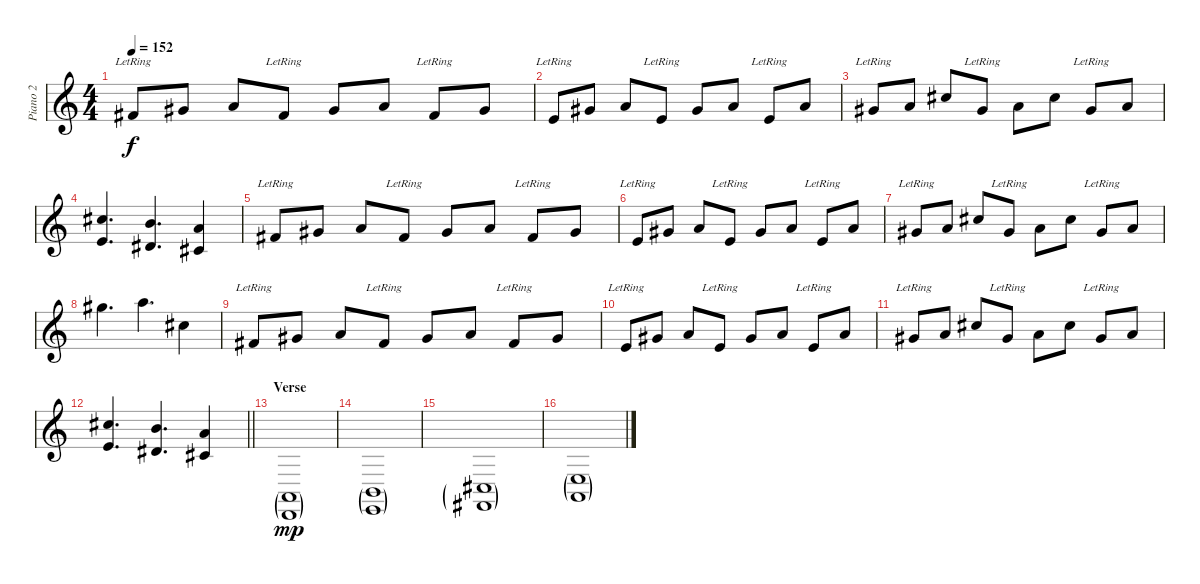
\track ("Piano 2" "Piano 2") {instrument acousticgrandpiano}
\staff {score}
\tuning (E4 B3 G3 D3 A2 D2) {hide}
\ts (4 4)
\tempo 152
\clef g2
\ks c
11.3{lr}.8{dy f} 9.2.8 10.2.8 11.3{lr}.8 9.2.8 10.2.8 11.3{lr}.8 9.2.8 |
9.3{lr}.8 9.2.8 10.2.8 9.3{lr}.8 9.2.8 10.2.8 9.3{lr}.8 10.2.8 |
13.3{lr}.8 10.2.8 14.2.8 13.3{lr}.8 10.2.8 14.2.8 13.3{lr}.8 10.2.8 |
(14.2 9.3).4{d} (12.2 8.3).4{d} (10.2 11.4).4 |
11.3{lr}.8 9.2.8 10.2.8 11.3{lr}.8 9.2.8 10.2.8 11.3{lr}.8 9.2.8 |
9.3{lr}.8 9.2.8 10.2.8 9.3{lr}.8 9.2.8 10.2.8 9.3{lr}.8 10.2.8 |
13.3{lr}.8 10.2.8 14.2.8 13.3{lr}.8 10.2.8 14.2.8 13.3{lr}.8 10.2.8 |
16.1.4{d} 17.1.4{d} 14.2.4 |
11.3{lr}.8 9.2.8 10.2.8 11.3{lr}.8 9.2.8 10.2.8 11.3{lr}.8 9.2.8 |
9.3{lr}.8 9.2.8 10.2.8 9.3{lr}.8 9.2.8 10.2.8 9.3{lr}.8 10.2.8 |
13.3{lr}.8 10.2.8 14.2.8 13.3{lr}.8 10.2.8 14.2.8 13.3{lr}.8 10.2.8 |
\barLineRight lightlight
(14.2 9.3).4{d} (12.2 8.3).4{d} (10.2 11.4).4 |
\section ("" "Verse")
(0.5{g} 0.6{g}).1{dy mp} |
(2.5{g} 2.6{g}).1 |
(4.5{g} 4.6{g}).1 |
(7.5{g} 7.6{g}).1
